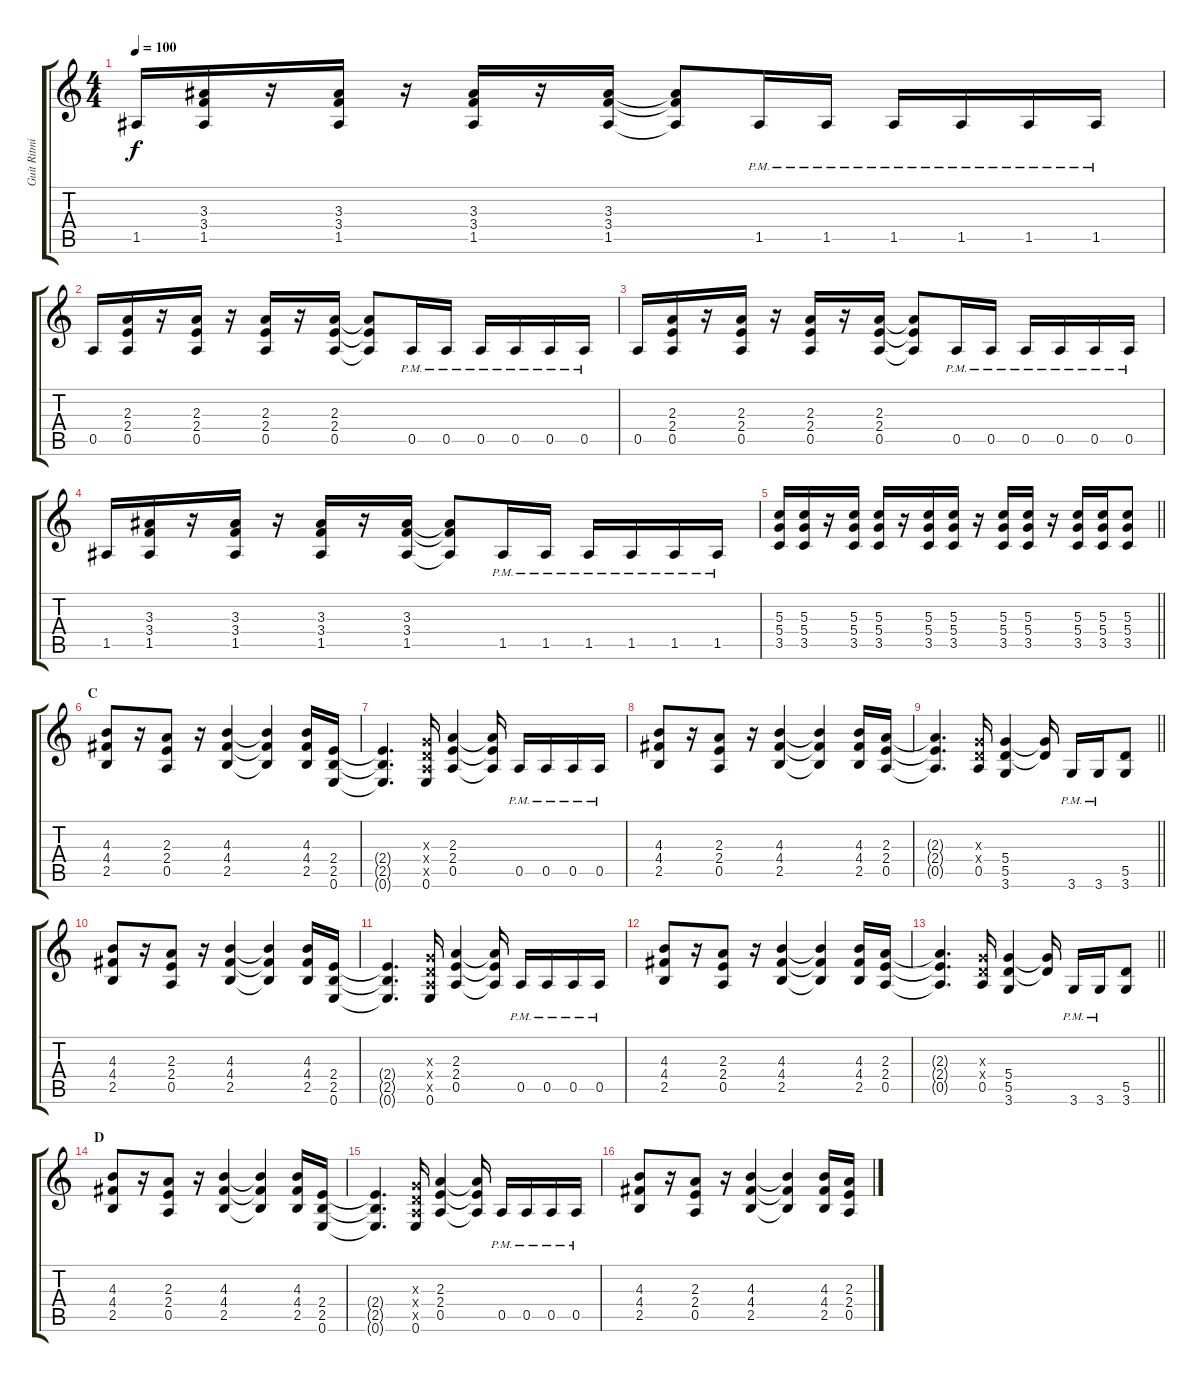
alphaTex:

\track ("Guit Ritmica" "Guit Ritmi") {instrument overdrivenguitar}
\staff {score tabs}
\tuning (E4 B3 G3 D3 A2 E2) {hide}
\ts (4 4)
\tempo 100
\clef g2
\ks c
1.5.16{dy f} (3.3 3.4 1.5).16 r.16 (3.3 3.4 1.5).16 r.16 (3.3 3.4 1.5).16 r.16 (3.3 3.4 1.5).16 (3.3{t} 3.4{t} 1.5{t}).8 1.5{pm}.16 1.5{pm}.16 1.5{pm}.16 1.5{pm}.16 1.5{pm}.16 1.5{pm}.16 |
0.5.16 (2.3 2.4 0.5).16 r.16 (2.3 2.4 0.5).16 r.16 (2.3 2.4 0.5).16 r.16 (2.3 2.4 0.5).16 (2.3{t} 2.4{t} 0.5{t}).8 0.5{pm}.16 0.5{pm}.16 0.5{pm}.16 0.5{pm}.16 0.5{pm}.16 0.5{pm}.16 |
0.5.16 (2.3 2.4 0.5).16 r.16 (2.3 2.4 0.5).16 r.16 (2.3 2.4 0.5).16 r.16 (2.3 2.4 0.5).16 (2.3{t} 2.4{t} 0.5{t}).8 0.5{pm}.16 0.5{pm}.16 0.5{pm}.16 0.5{pm}.16 0.5{pm}.16 0.5{pm}.16 |
1.5.16 (3.3 3.4 1.5).16 r.16 (3.3 3.4 1.5).16 r.16 (3.3 3.4 1.5).16 r.16 (3.3 3.4 1.5).16 (3.3{t} 3.4{t} 1.5{t}).8 1.5{pm}.16 1.5{pm}.16 1.5{pm}.16 1.5{pm}.16 1.5{pm}.16 1.5{pm}.16 |
\barLineRight lightlight
(5.3 5.4 3.5).16 (5.3 5.4 3.5).16 r.16 (5.3 5.4 3.5).16 (5.3 5.4 3.5).16 r.16 (5.3 5.4 3.5).16 (5.3 5.4 3.5).16 r.16 (5.3 5.4 3.5).16 (5.3 5.4 3.5).16 r.16 (5.3 5.4 3.5).16 (5.3 5.4 3.5).16 (5.3 5.4 3.5).8 |
\section ("" "C")
(4.3 4.4 2.5).8 r.16 (2.3 2.4 0.5).8 r.16 (4.3 4.4 2.5).4 (4.3{t} 4.4{t} 2.5{t}).4 (4.3 4.4 2.5).16 (2.4 2.5 0.6).16 |
(2.4{t} 2.5{t} 0.6{t}).4{d} (0.3{x} 0.4{x} 0.5{x} 0.6).16 (2.3 2.4 0.5).4 (2.3{t} 2.4{t} 0.5{t}).16 0.5{pm}.16 0.5{pm}.16 0.5{pm}.16 0.5{pm}.16 |
(4.3 4.4 2.5).8 r.16 (2.3 2.4 0.5).8 r.16 (4.3 4.4 2.5).4 (4.3{t} 4.4{t} 2.5{t}).4 (4.3 4.4 2.5).16 (2.3 2.4 0.5).16 |
\barLineRight lightlight
(2.3{t} 2.4{t} 0.5{t}).4{d} (0.3{x} 0.4{x} 0.5).16 (5.4 5.5 3.6).4 (5.4{t} 5.5{t}).16 3.6{pm}.16 3.6{pm}.16 (5.5 3.6).8 |
(4.3 4.4 2.5).8 r.16 (2.3 2.4 0.5).8 r.16 (4.3 4.4 2.5).4 (4.3{t} 4.4{t} 2.5{t}).4 (4.3 4.4 2.5).16 (2.4 2.5 0.6).16 |
(2.4{t} 2.5{t} 0.6{t}).4{d} (0.3{x} 0.4{x} 0.5{x} 0.6).16 (2.3 2.4 0.5).4 (2.3{t} 2.4{t} 0.5{t}).16 0.5{pm}.16 0.5{pm}.16 0.5{pm}.16 0.5{pm}.16 |
(4.3 4.4 2.5).8 r.16 (2.3 2.4 0.5).8 r.16 (4.3 4.4 2.5).4 (4.3{t} 4.4{t} 2.5{t}).4 (4.3 4.4 2.5).16 (2.3 2.4 0.5).16 |
\barLineRight lightlight
(2.3{t} 2.4{t} 0.5{t}).4{d} (0.3{x} 0.4{x} 0.5).16 (5.4 5.5 3.6).4 (5.4{t} 5.5{t}).16 3.6{pm}.16 3.6{pm}.16 (5.5 3.6).8 |
\section ("" "D")
(4.3 4.4 2.5).8 r.16 (2.3 2.4 0.5).8 r.16 (4.3 4.4 2.5).4 (4.3{t} 4.4{t} 2.5{t}).4 (4.3 4.4 2.5).16 (2.4 2.5 0.6).16 |
(2.4{t} 2.5{t} 0.6{t}).4{d} (0.3{x} 0.4{x} 0.5{x} 0.6).16 (2.3 2.4 0.5).4 (2.3{t} 2.4{t} 0.5{t}).16 0.5{pm}.16 0.5{pm}.16 0.5{pm}.16 0.5{pm}.16 |
(4.3 4.4 2.5).8 r.16 (2.3 2.4 0.5).8 r.16 (4.3 4.4 2.5).4 (4.3{t} 4.4{t} 2.5{t}).4 (4.3 4.4 2.5).16 (2.3 2.4 0.5).16
